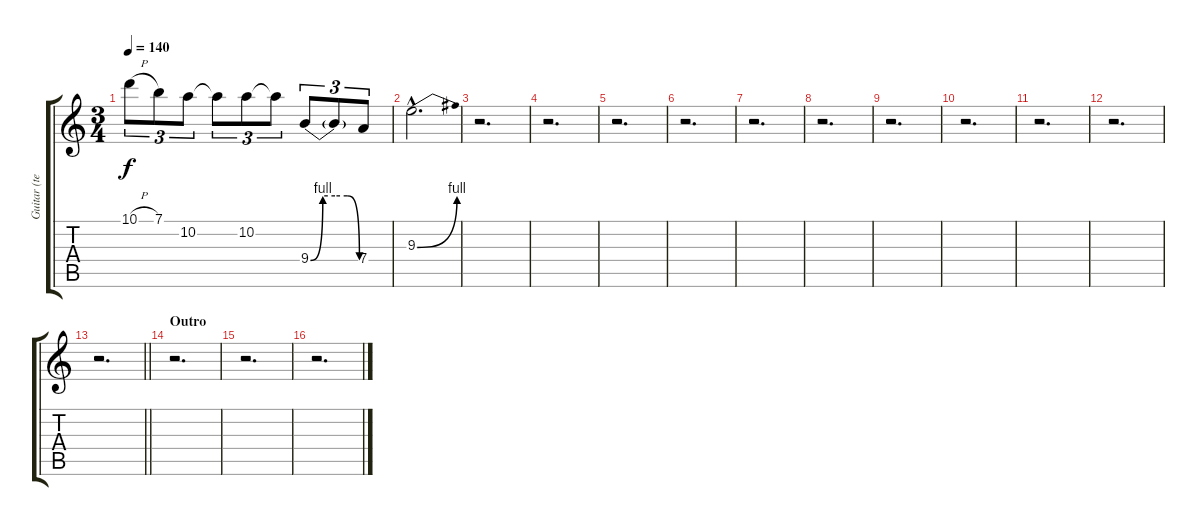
\track ("Guitar (tele)" "Guitar (te") {instrument overdrivenguitar}
\staff {score tabs}
\tuning (E4 B3 G3 D3 A2 E2) {hide}
\ts (3 4)
\tempo 140
\clef g2
\ks c
10.1{h}.8{tu (3 2) dy f} 7.1.8{tu (3 2)} 10.2.8{tu (3 2)} 10.2{t}.8{tu (3 2)} 10.2.8{tu (3 2)} 10.2{t}.8{tu (3 2)} 9.4{be (custom 0 0 15 4 30 4 45 4 60 0)}.8{tu (3 2)} 9.4{t}.8{tu (3 2)} 7.4.8{tu (3 2)} |
9.3{be (bend 0 0 60 4) hac}.2{d} |
r.2{d} |
r.2{d} |
r.2{d} |
r.2{d} |
r.2{d} |
r.2{d} |
r.2{d} |
r.2{d} |
r.2{d} |
r.2{d} |
\barLineRight lightlight
r.2{d} |
\section ("" "Outro")
r.2{d} |
r.2{d} |
r.2{d}
